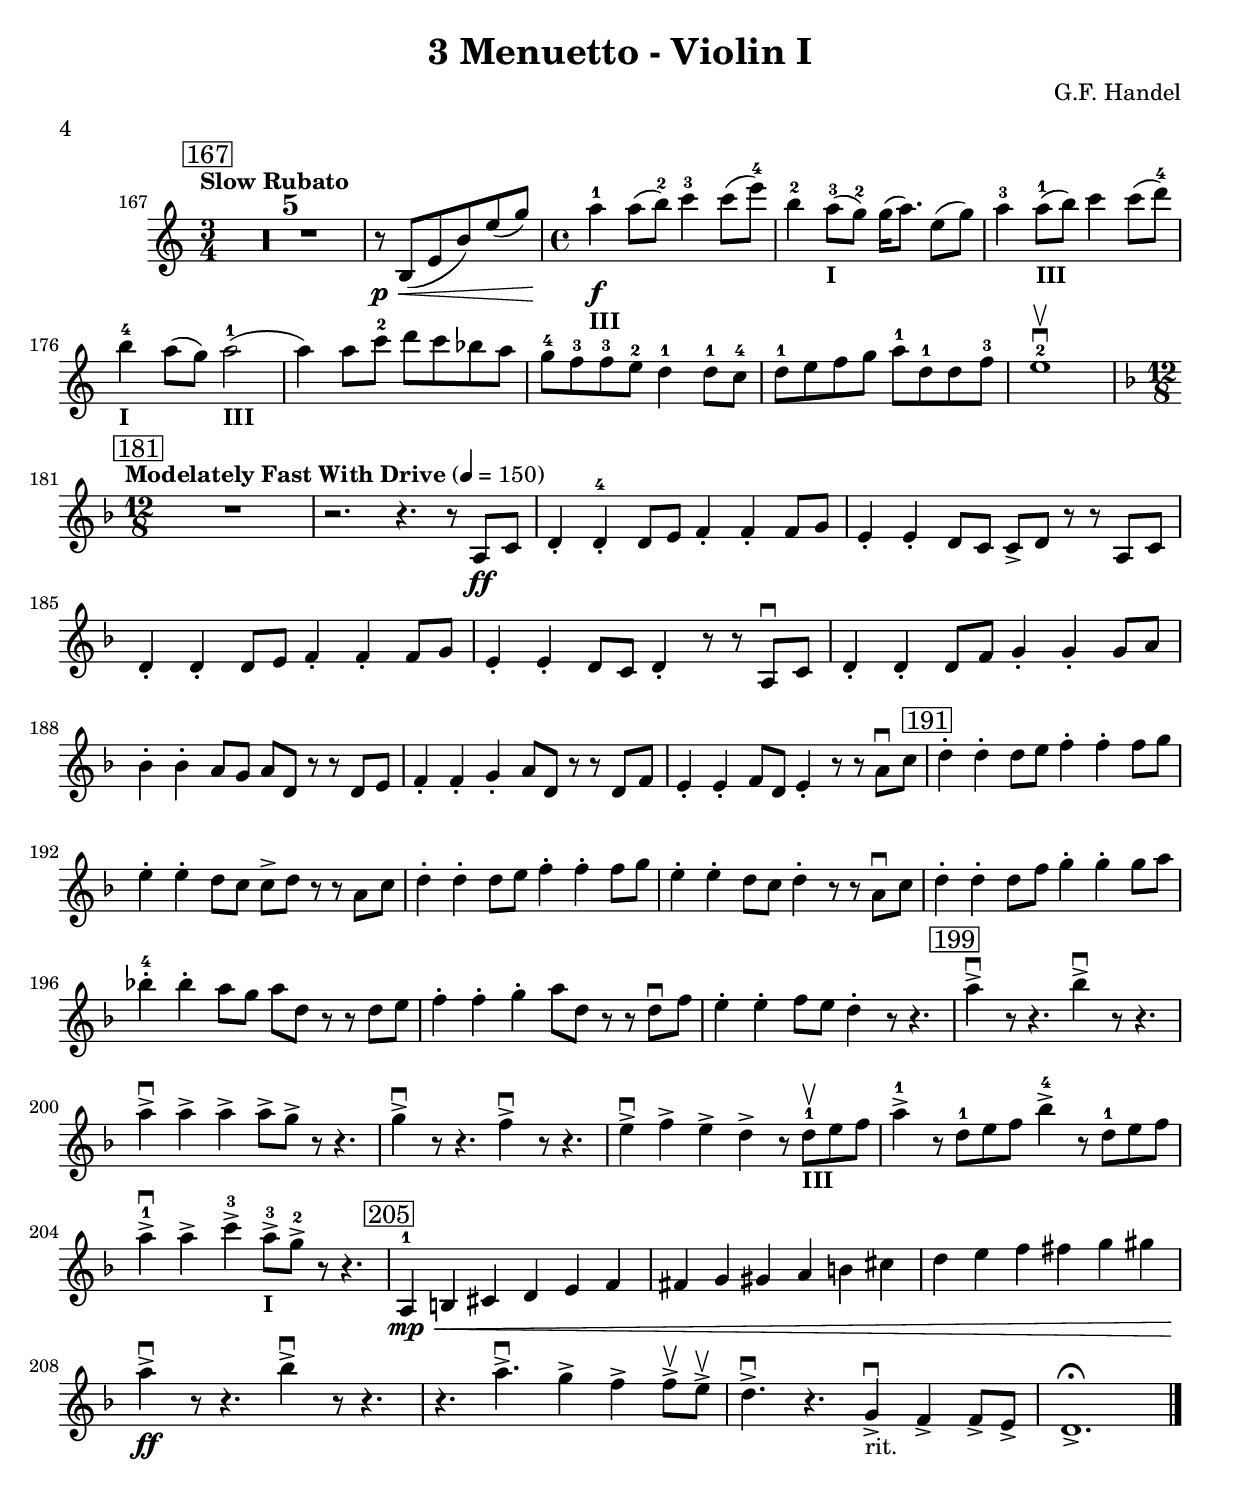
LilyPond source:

\version "2.19.83"
\language "español"
\include "articulate.ly"
rallpoco =
#(make-music 'CrescendoEvent
   'span-direction START
   'span-type 'text
   'span-text "rall. poco a poco")


\header {
  title = "3 Menuetto - Violin I"
  composer = "G.F. Handel"
  meter = "4"
}


global= {
 
  \key do \major
  \time 3/4
  %\compressFullBarRests
}


violinOne = \new Voice \relative do'  {
  %\set Staff.instrumentName = #"Violin 1 "
  \set Staff.midiInstrument = "violin"
  %\markup \box "167"
  
  \compressMMRests {
  \set Score.currentBarNumber = #167
  \mark \markup \box \smaller "167"
  %\mark \markup "One Last Shot" 
  \tempo "Slow Rubato"
  R1*3/4*5 |
  r8 \p \< si (mi si') mi (sol) 
  \time 4/4
  la4-1_\markup {\bold "III"}  \f la8(si-2) do4-3 do8(mi-4) 
  %\break
  si4-2 la8-3_\markup {\bold "I"} (sol-2) sol16(la8.) mi8(sol)
  la4-3 la8-1_\markup {\bold "III"} (si) do4 do8(re-4)
  si4-4_\markup {\bold "I"} la8(sol) la2-1_\markup {\bold "III"}
  (la4) la8 do-2 re do sib la
  sol-4 fa-3 fa-3 mi-2 re4-1 re8-1 do-4
  re-1 mi fa sol la-1 re,-1 re fa-3
  mi1-2 \downbow \upbow
  \break
  \key fa \major
  \mark \markup \box \smaller "181"
  \tempo  "Modelately Fast With Drive" 4 = 150
  \time 12/8
  R1*12/8
  r2. r4. r8 la,, \ff do
  re4-. re-4-. re8 mi fa4-. fa-. fa8 sol
  mi4-. mi-. re8 do do \accent re r r la do
  \break
  re4-. re-. re8 mi fa4-.  fa-. fa8 sol
  mi4-. mi-. re8 do re4-.  r8 r8 la \downbow do
  re4-. re-. re8fa sol4-. sol-. sol8 la
  \break
  sib4-.  sib-. la8 sol la re, r r re mi 
  fa4-. fa-.  sol-. la8 re, r r re fa
   mi4-.mi-.  fa8 re mi4-. r8 r la \downbow do 
  \mark \markup \box \smaller "191"
   re4-. re-. re8 mi fa4-. fa-. fa8 sol
   \break
   mi4-. mi-. re8 do do \accent re r r la do
   re4-. re-. re8 mi fa4-. fa-. fa8 sol
   mi4-. mi-.  re8 do re4-. r8 r la\downbow do
   re4-. re-. re8 fa sol4-. sol-. sol8 la
   \break
  sib!4-.-4 sib-. la8 sol la re, r r re mi
  fa4-. fa-. sol-. la8 re,  r r re \downbow fa
  mi4-. mi-. fa8 mi re4-. r8 r4.
  \mark \markup \box \smaller "199"
  la'4\accent \downbow r8 r4. sib4\accent \downbow r8 r4.
  \break
  la4\accent \downbow la\accent  la \accent  la8\accent  sol\accent  r8 r4.
  sol4\accent \downbow r8 r4. fa4\accent \downbow r8 r4.
  mi4\accent \downbow fa\accent mi \accent re\accent  r8 re-1_\markup {\bold "III"}\upbow mi  fa
  la4-1 \accent r8 re,-1 mi fa sib4-4 \accent r8 re,-1 mi fa
  
  \break
  la4-1\accent \downbow la\accent  do-3 \accent  la8-3_\markup {\bold "I"}\accent  sol-2\accent  r8 r4.
  \mark \markup \box \smaller "205"
  la,,4-1 \mp \< si dos re mi fa
  fas sol sols la si dos
  re mi fa fas sol sols
  \break
  la \accent \downbow \ff r8 r4. sib4 \accent \downbow r8 r4.
  r4. la \accent \downbow sol4 \accent fa\accent fa8\accent\upbow mi\accent\upbow
  re4. \accent\downbow r sol,4\accent\downbow _"rit." fa \accent fa8\accent mi\accent
  re1.\accent \fermata
  
   \bar "|." 
  }
}

violinTwo = \new Voice \relative do' {
  \set Staff.instrumentName = #"Violin 2 "
  \set Staff.midiInstrument = "violin"

  
}


viola = \new Voice \relative do' {
  \set Staff.instrumentName = #"Viola "
  \set Staff.midiInstrument = "viola"
  \clef alto



}


\score {
  
  %\unfoldRepeats 
  %\articulate <<
  \new StaffGroup <<
    \new Staff << \global \violinOne >>
    %\new Staff << \global \violinTwo >>
    %\new Staff << \global \viola >>
    %\new Staff << \global \cello >>
  >>
  %>>
  %\layout { }
  \layout {
  \context {
    \Voice
    \consists "Horizontal_bracket_engraver"
  }
}
  \midi { }
}
